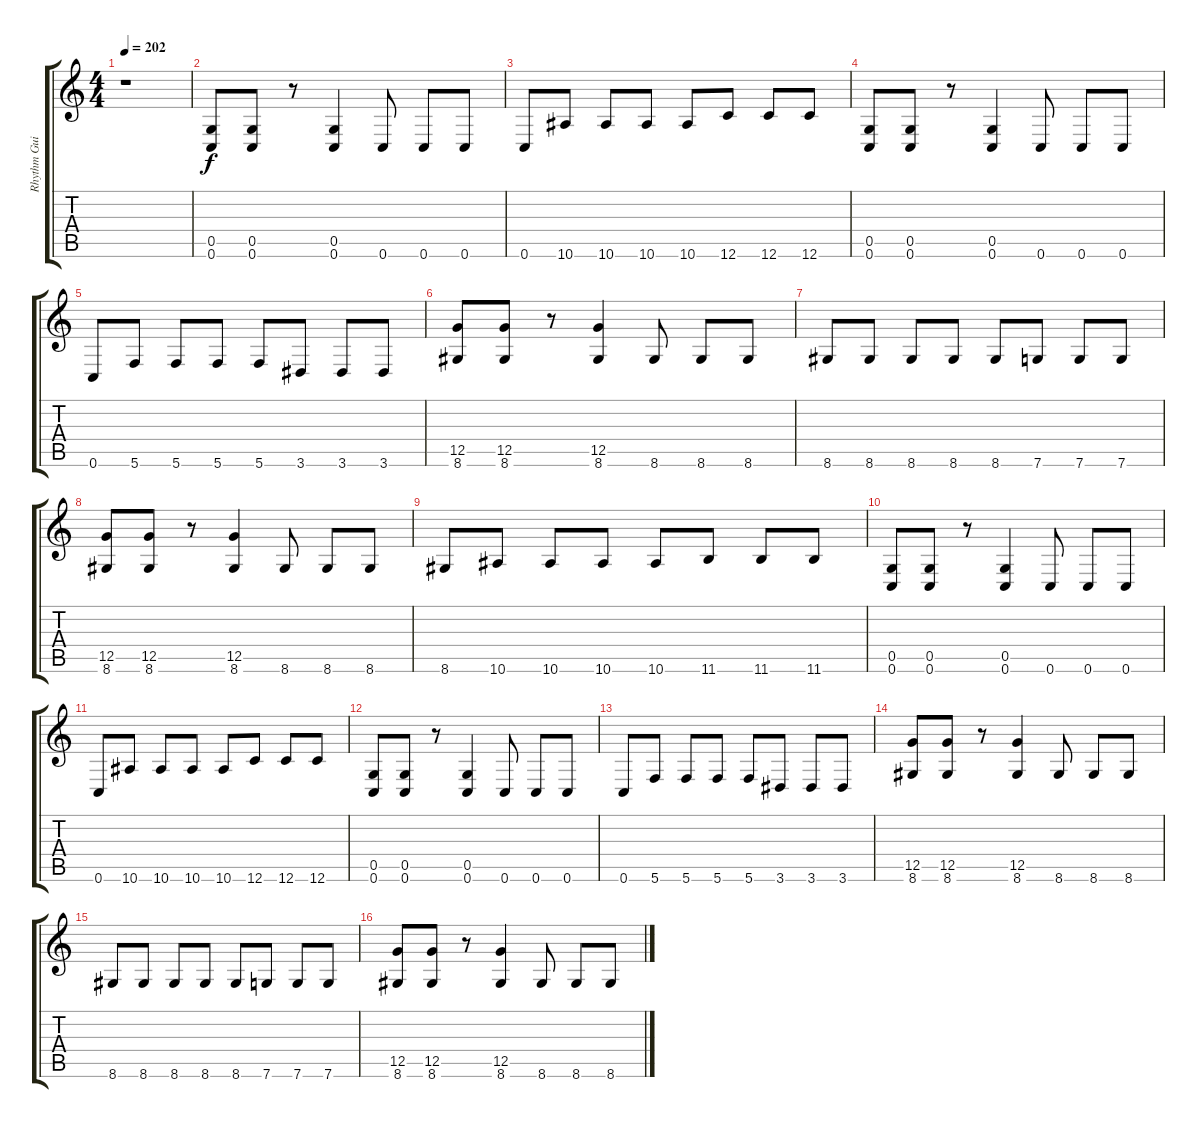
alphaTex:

\track ("Rhythm Guitar 1" "Rhythm Gui") {instrument distortionguitar}
\staff {score tabs}
\tuning (D4 A3 F3 C3 G2 C2) {hide}
\ts (4 4)
\tempo 202
\clef g2
\ks c
r.1{dy f instrument distortionguitar} |
(0.5 0.6).8 (0.5 0.6).8 r.8 (0.5 0.6).4 0.6.8 0.6.8 0.6.8 |
0.6.8 10.6.8 10.6.8 10.6.8 10.6.8 12.6.8 12.6.8 12.6.8 |
(0.5 0.6).8 (0.5 0.6).8 r.8 (0.5 0.6).4 0.6.8 0.6.8 0.6.8 |
0.6.8 5.6.8 5.6.8 5.6.8 5.6.8 3.6.8 3.6.8 3.6.8 |
(12.5 8.6).8 (12.5 8.6).8 r.8 (12.5 8.6).4 8.6.8 8.6.8 8.6.8 |
8.6.8 8.6.8 8.6.8 8.6.8 8.6.8 7.6.8 7.6.8 7.6.8 |
(12.5 8.6).8 (12.5 8.6).8 r.8 (12.5 8.6).4 8.6.8 8.6.8 8.6.8 |
8.6.8 10.6.8 10.6.8 10.6.8 10.6.8 11.6.8 11.6.8 11.6.8 |
(0.5 0.6).8 (0.5 0.6).8 r.8 (0.5 0.6).4 0.6.8 0.6.8 0.6.8 |
0.6.8 10.6.8 10.6.8 10.6.8 10.6.8 12.6.8 12.6.8 12.6.8 |
(0.5 0.6).8 (0.5 0.6).8 r.8 (0.5 0.6).4 0.6.8 0.6.8 0.6.8 |
0.6.8 5.6.8 5.6.8 5.6.8 5.6.8 3.6.8 3.6.8 3.6.8 |
(12.5 8.6).8 (12.5 8.6).8 r.8 (12.5 8.6).4 8.6.8 8.6.8 8.6.8 |
8.6.8 8.6.8 8.6.8 8.6.8 8.6.8 7.6.8 7.6.8 7.6.8 |
(12.5 8.6).8 (12.5 8.6).8 r.8 (12.5 8.6).4 8.6.8 8.6.8 8.6.8
